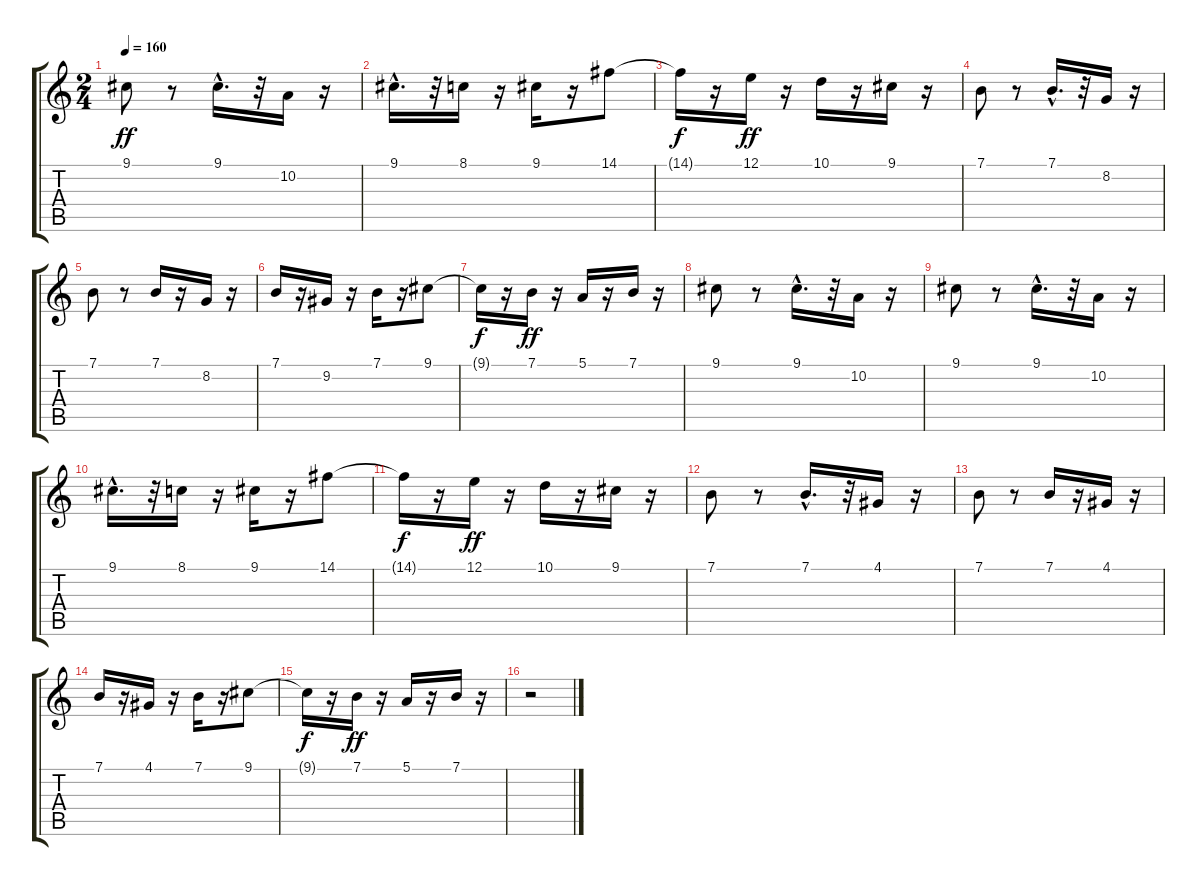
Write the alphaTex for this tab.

\track "" {instrument altosax}
\staff {score tabs}
\tuning (E4 B3 G3 D3 A2 E2) {hide}
\ts (2 4)
\tempo 160
\clef g2
\ks c
9.1.8{dy ff} r.8 9.1{hac}.16{d} r.32 10.2.16 r.16 |
9.1{hac}.16{d} r.32 8.1.16 r.16 9.1.16 r.16 14.1.8 |
14.1{t}.16{dy f} r.16 12.1.16{dy ff} r.16 10.1.16 r.16 9.1.16 r.16 |
7.1.8 r.8 7.1{hac}.16{d} r.32 8.2.16 r.16 |
7.1.8 r.8 7.1.16 r.16 8.2.16 r.16 |
7.1.16 r.16 9.2.16 r.16 7.1.16 r.16 9.1.8 |
9.1{t}.16{dy f} r.16 7.1.16{dy ff} r.16 5.1.16 r.16 7.1.16 r.16 |
9.1.8 r.8 9.1{hac}.16{d} r.32 10.2.16 r.16 |
9.1.8 r.8 9.1{hac}.16{d} r.32 10.2.16 r.16 |
9.1{hac}.16{d} r.32 8.1.16 r.16 9.1.16 r.16 14.1.8 |
14.1{t}.16{dy f} r.16 12.1.16{dy ff} r.16 10.1.16 r.16 9.1.16 r.16 |
7.1.8 r.8 7.1{hac}.16{d} r.32 4.1.16 r.16 |
7.1.8 r.8 7.1.16 r.16 4.1.16 r.16 |
7.1.16 r.16 4.1.16 r.16 7.1.16 r.16 9.1.8 |
9.1{t}.16{dy f} r.16 7.1.16{dy ff} r.16 5.1.16 r.16 7.1.16 r.16 |
r.2
